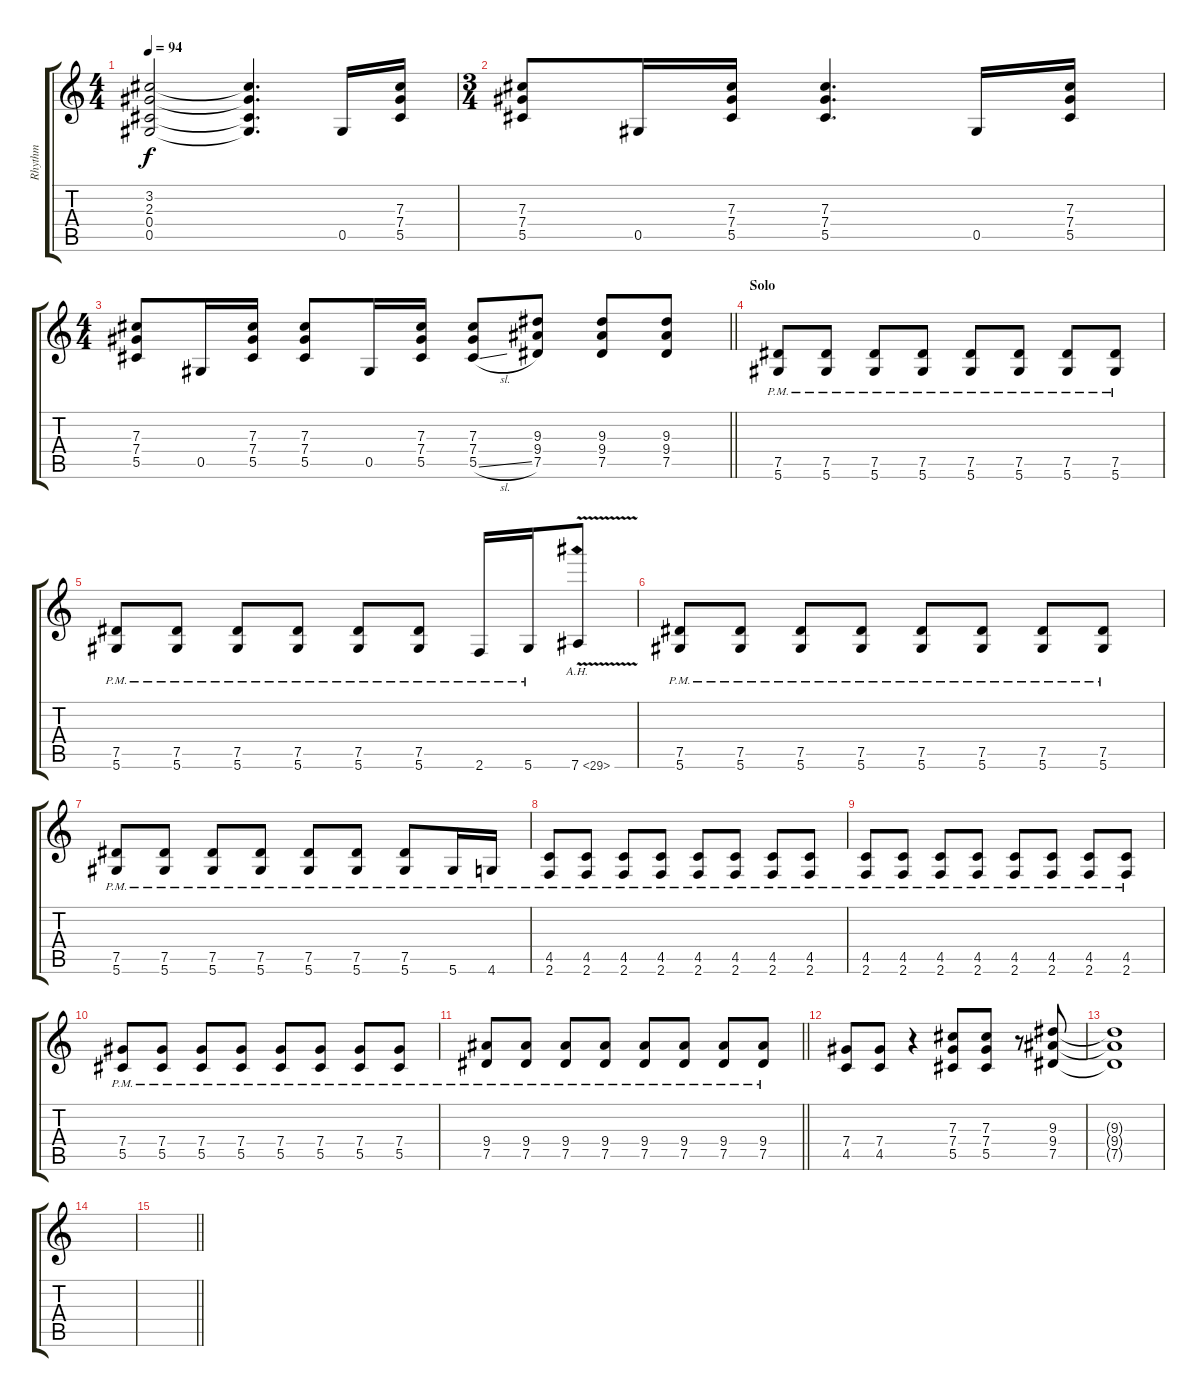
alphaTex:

\track ("Rhythm" "Rhythm") {instrument overdrivenguitar}
\staff {score tabs}
\tuning (Eb4 Bb3 Gb3 Db3 Ab2 Eb2) {hide}
\ts (4 4)
\tempo 94
\clef g2
\ks c
(3.2 2.3 0.4 0.5).2{dy f} (3.2{t} 2.3{t} 0.4{t} 0.5{t}).4{d} 0.5.16 (7.3 7.4 5.5).16 |
\ts (3 4)
(7.3 7.4 5.5).8 0.5.16 (7.3 7.4 5.5).16 (7.3 7.4 5.5).4{d} 0.5.16 (7.3 7.4 5.5).16 |
\ts (4 4)
\barLineRight lightlight
(7.3 7.4 5.5).8 0.5.16 (7.3 7.4 5.5).16 (7.3 7.4 5.5).8 0.5.16 (7.3 7.4 5.5).16 (7.3 7.4 5.5{sl}).8 (9.3 9.4 7.5).8 (9.3 9.4 7.5).8 (9.3 9.4 7.5).8 |
\section ("" "Solo")
(7.5{pm} 5.6{pm}).8 (7.5{pm} 5.6{pm}).8 (7.5{pm} 5.6{pm}).8 (7.5{pm} 5.6{pm}).8 (7.5{pm} 5.6{pm}).8 (7.5{pm} 5.6{pm}).8 (7.5{pm} 5.6{pm}).8 (7.5{pm} 5.6{pm}).8 |
(7.5{pm} 5.6{pm}).8 (7.5{pm} 5.6{pm}).8 (7.5{pm} 5.6{pm}).8 (7.5{pm} 5.6{pm}).8 (7.5{pm} 5.6{pm}).8 (7.5{pm} 5.6{pm}).8 2.6{pm}.16 5.6{pm}.16 7.6{ah 22 v}.8 |
(7.5{pm} 5.6{pm}).8 (7.5{pm} 5.6{pm}).8 (7.5{pm} 5.6{pm}).8 (7.5{pm} 5.6{pm}).8 (7.5{pm} 5.6{pm}).8 (7.5{pm} 5.6{pm}).8 (7.5{pm} 5.6{pm}).8 (7.5{pm} 5.6{pm}).8 |
(7.5{pm} 5.6{pm}).8 (7.5{pm} 5.6{pm}).8 (7.5{pm} 5.6{pm}).8 (7.5{pm} 5.6{pm}).8 (7.5{pm} 5.6{pm}).8 (7.5{pm} 5.6{pm}).8 (7.5{pm} 5.6{pm}).8 5.6{pm}.16 4.6{pm}.16 |
(4.5{pm} 2.6{pm}).8 (4.5{pm} 2.6{pm}).8 (4.5{pm} 2.6{pm}).8 (4.5{pm} 2.6{pm}).8 (4.5{pm} 2.6{pm}).8 (4.5{pm} 2.6{pm}).8 (4.5{pm} 2.6{pm}).8 (4.5{pm} 2.6{pm}).8 |
(4.5{pm} 2.6{pm}).8 (4.5{pm} 2.6{pm}).8 (4.5{pm} 2.6{pm}).8 (4.5{pm} 2.6{pm}).8 (4.5{pm} 2.6{pm}).8 (4.5{pm} 2.6{pm}).8 (4.5{pm} 2.6{pm}).8 (4.5{pm} 2.6{pm}).8 |
(7.4{pm} 5.5{pm}).8 (7.4{pm} 5.5{pm}).8 (7.4{pm} 5.5{pm}).8 (7.4{pm} 5.5{pm}).8 (7.4{pm} 5.5{pm}).8 (7.4{pm} 5.5{pm}).8 (7.4{pm} 5.5{pm}).8 (7.4{pm} 5.5{pm}).8 |
\barLineRight lightlight
(9.4{pm} 7.5{pm}).8 (9.4{pm} 7.5{pm}).8 (9.4{pm} 7.5{pm}).8 (9.4{pm} 7.5{pm}).8 (9.4{pm} 7.5{pm}).8 (9.4{pm} 7.5{pm}).8 (9.4{pm} 7.5{pm}).8 (9.4{pm} 7.5{pm}).8 |
(7.4 4.5).8 (7.4 4.5).8 r.4 (7.3 7.4 5.5).8 (7.3 7.4 5.5).8 r.8 (9.3 9.4 7.5).8 |
(9.3{t} 9.4{t} 7.5{t}).1 |
|
\barLineRight lightlight
